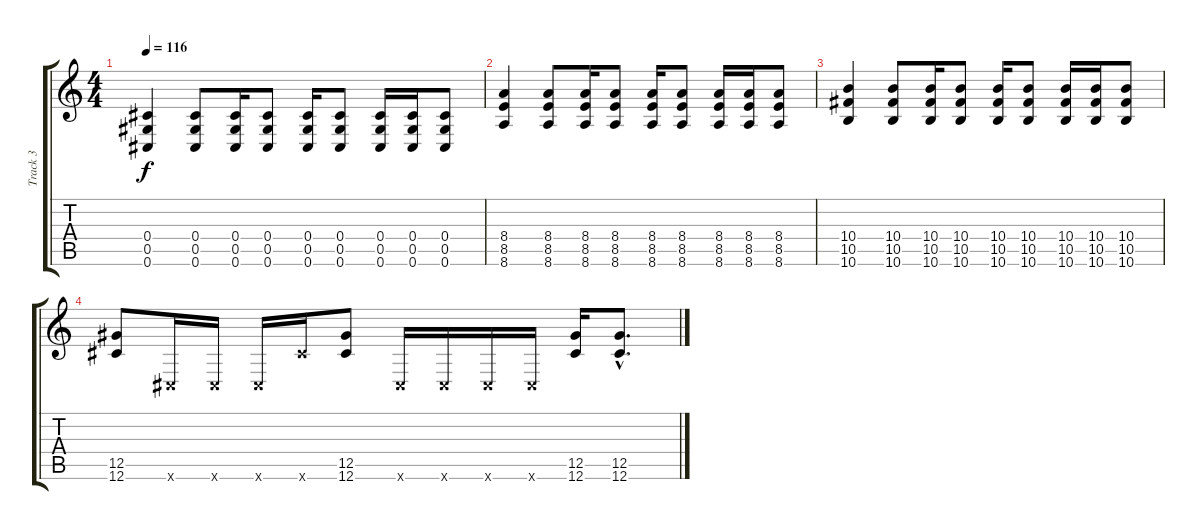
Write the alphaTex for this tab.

\track ("Track 3" "Track 3") {instrument overdrivenguitar}
\staff {score tabs}
\tuning (Eb4 Bb3 Gb3 Db3 Ab2 Db2) {hide}
\ts (4 4)
\tempo 116
\clef g2
\ks c
(0.4 0.5 0.6).4{dy f} (0.4 0.5 0.6).8 (0.4 0.5 0.6).16 (0.4 0.5 0.6).8 (0.4 0.5 0.6).16 (0.4 0.5 0.6).8 (0.4 0.5 0.6).16 (0.4 0.5 0.6).16 (0.4 0.5 0.6).8 |
(8.4 8.5 8.6).4 (8.4 8.5 8.6).8 (8.4 8.5 8.6).16 (8.4 8.5 8.6).8 (8.4 8.5 8.6).16 (8.4 8.5 8.6).8 (8.4 8.5 8.6).16 (8.4 8.5 8.6).16 (8.4 8.5 8.6).8 |
(10.4 10.5 10.6).4 (10.4 10.5 10.6).8 (10.4 10.5 10.6).16 (10.4 10.5 10.6).8 (10.4 10.5 10.6).16 (10.4 10.5 10.6).8 (10.4 10.5 10.6).16 (10.4 10.5 10.6).16 (10.4 10.5 10.6).8 |
(12.5 12.6).8 0.6{x}.16 0.6{x}.16 0.6{x}.16 12.6{x}.16 (12.5 12.6).8 0.6{x}.16 0.6{x}.16 0.6{x}.16 0.6{x}.16 (12.5 12.6).16 (12.5{hac} 12.6{hac}).8{d}
